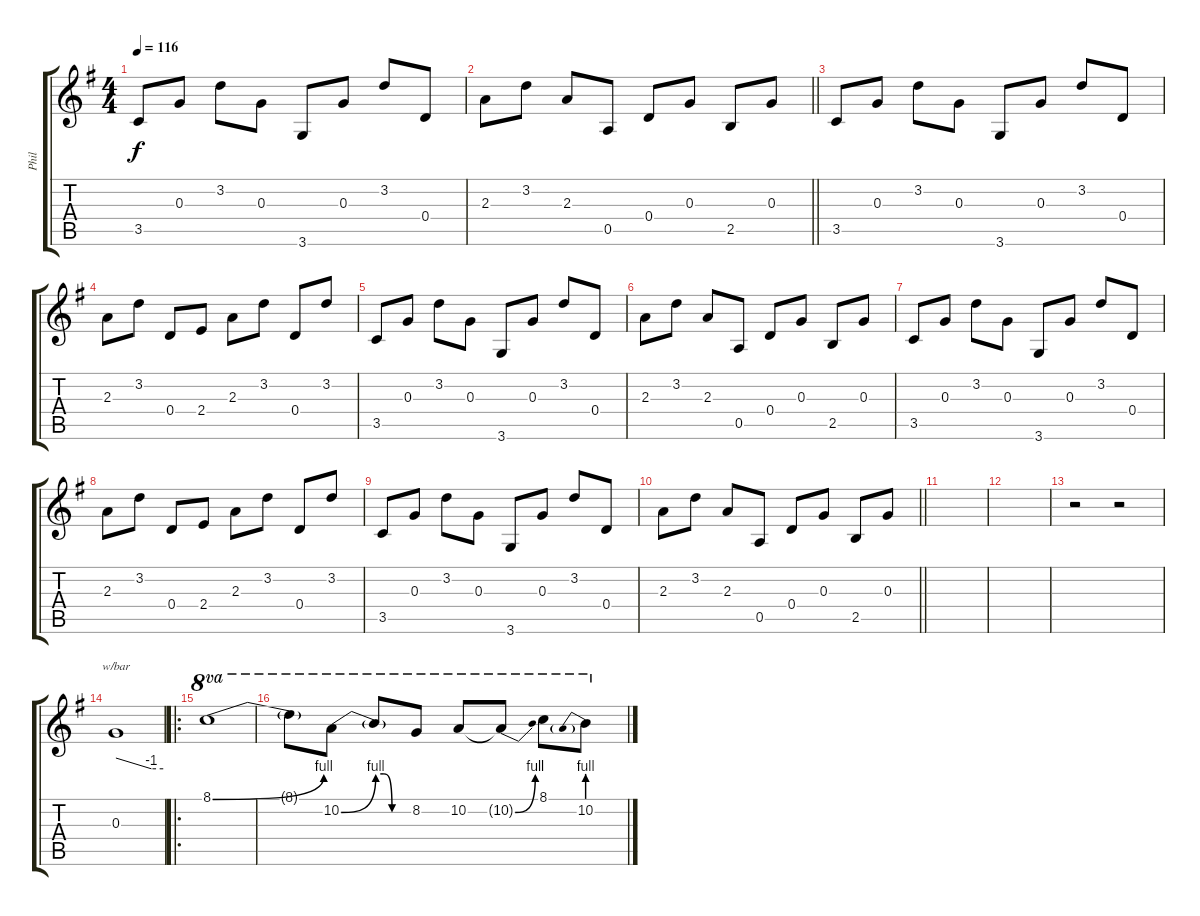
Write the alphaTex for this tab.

\track ("Phil" "Phil") {instrument distortionguitar}
\staff {score tabs}
\tuning (E4 B3 G3 D3 A2 E2) {hide}
\ts (4 4)
\tempo 116
\clef g2
\ks g
3.5.8{dy f} 0.3.8 3.2.8 0.3.8 3.6.8 0.3.8 3.2.8 0.4.8 |
\barLineRight lightlight
2.3.8 3.2.8 2.3.8 0.5.8 0.4.8 0.3.8 2.5.8 0.3.8 |
3.5.8 0.3.8 3.2.8 0.3.8 3.6.8 0.3.8 3.2.8 0.4.8 |
2.3.8 3.2.8 0.4.8 2.4.8 2.3.8 3.2.8 0.4.8 3.2.8 |
3.5.8 0.3.8 3.2.8 0.3.8 3.6.8 0.3.8 3.2.8 0.4.8 |
2.3.8 3.2.8 2.3.8 0.5.8 0.4.8 0.3.8 2.5.8 0.3.8 |
3.5.8 0.3.8 3.2.8 0.3.8 3.6.8 0.3.8 3.2.8 0.4.8 |
2.3.8 3.2.8 0.4.8 2.4.8 2.3.8 3.2.8 0.4.8 3.2.8 |
3.5.8 0.3.8 3.2.8 0.3.8 3.6.8 0.3.8 3.2.8 0.4.8 |
\barLineRight lightlight
2.3.8 3.2.8 2.3.8 0.5.8 0.4.8 0.3.8 2.5.8 0.3.8 |
|
|
r.2 r.2 |
0.3.1{tbe (custom default 0 0 45 -4 60 -4)} |
\ro
8.1{be (bend 0 0 60 4)}.1{ot 8va} |
8.1{t}.8{ot 8va} 10.2{be (bend 0 0 60 4)}.8{ot 8va} 10.2{be (custom 0 4 15 4 30 0 60 0) t}.8{ot 8va} 8.2.8{ot 8va} 10.2.8{ot 8va} 10.2{be (bend 0 0 60 4) t}.8{ot 8va} 8.1.8{ot 8va} 10.2{be (prebend 0 4 60 4)}.8{ot 8va}
